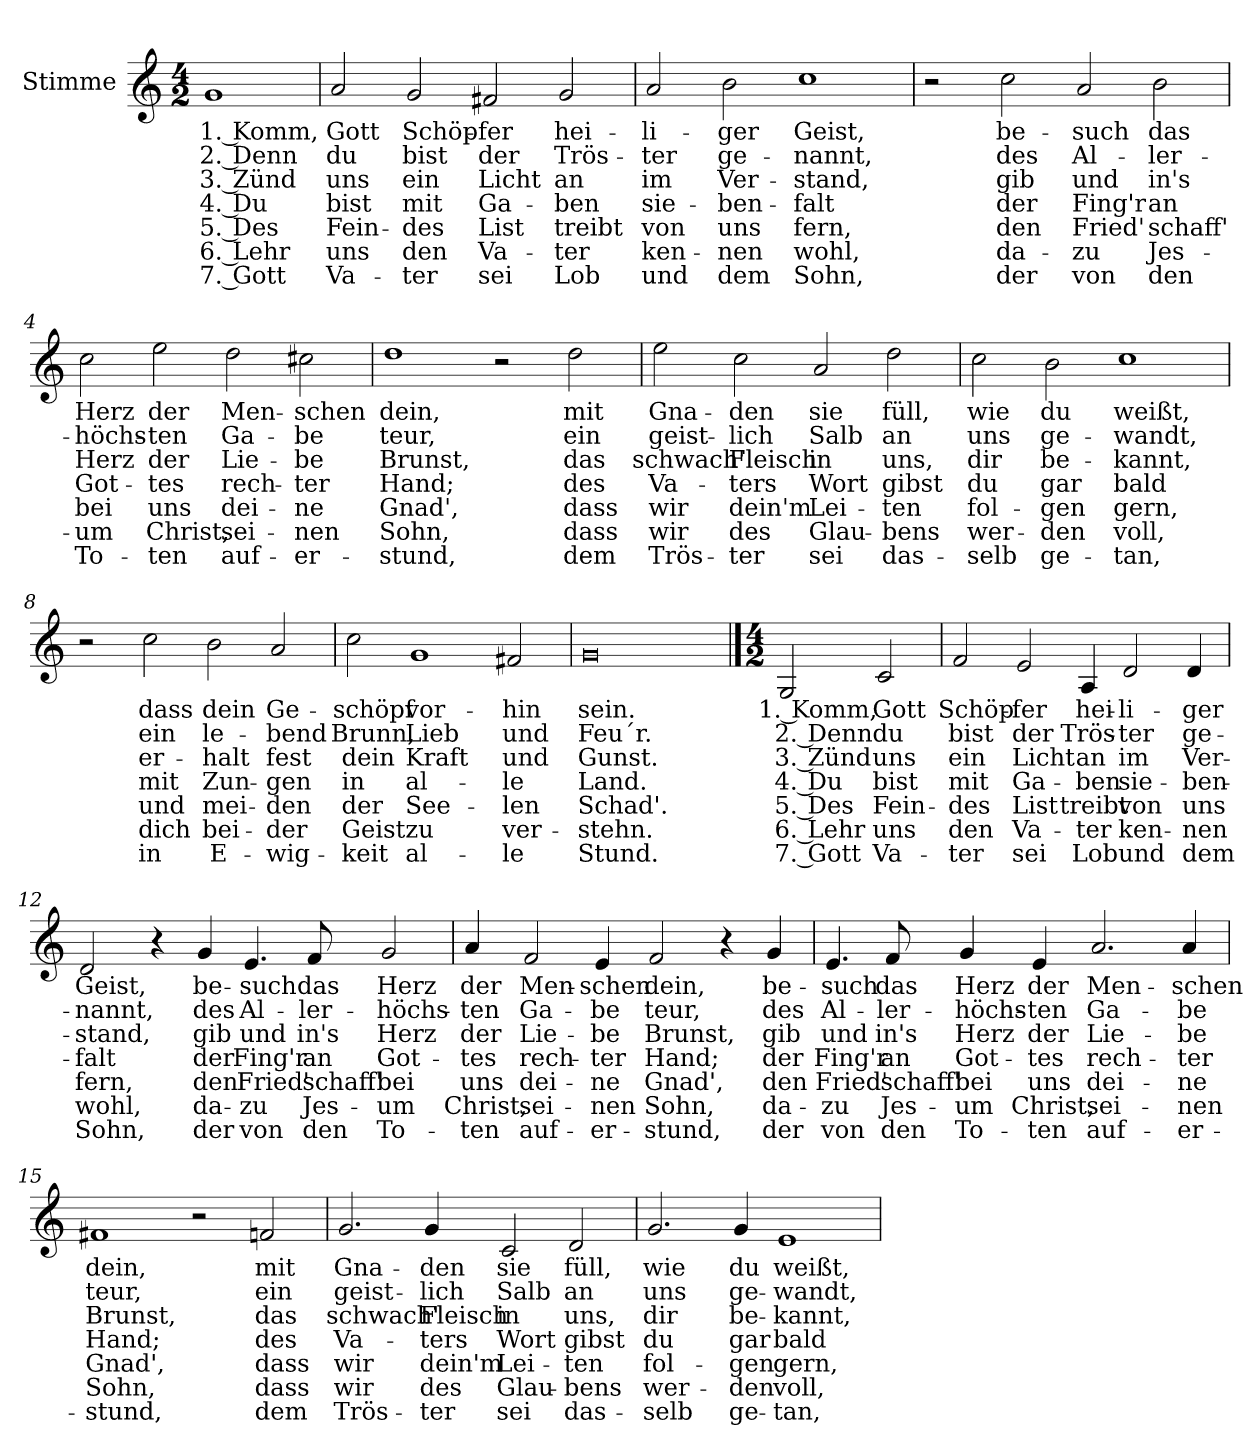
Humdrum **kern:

**kern	**text	**text	**text	**text	**text	**text	**text
*part1	*part1	*part1	*part1	*part1	*part1	*part1	*part1
*staff1	*staff1	*staff1	*staff1	*staff1	*staff1	*staff1	*staff1
*I"Stimme	*	*	*	*	*	*	*
*clefG2	*	*	*	*	*	*	*
*k[]	*	*	*	*	*	*	*
*M4/2	*	*	*	*	*	*	*
=	=	=	=	=	=	=	=
!	!LO:LY:b	!LO:LY:b	!LO:LY:b	!LO:LY:b	!LO:LY:b	!LO:LY:b	!LO:LY:b
1g	1. Komm,	2. Denn	3. Zünd	4. Du	5. Des	6. Lehr	7. Gott
=1	=1	=1	=1	=1	=1	=1	=1
!	!LO:LY:b	!LO:LY:b	!LO:LY:b	!LO:LY:b	!LO:LY:b	!LO:LY:b	!LO:LY:b
2a/	Gott	du	uns	bist	Fein-	uns	Va-
!	!LO:LY:b	!LO:LY:b	!LO:LY:b	!LO:LY:b	!LO:LY:b	!LO:LY:b	!LO:LY:b
2g/	Schöp-	bist	ein	mit	-des	den	-ter
!	!LO:LY:b	!LO:LY:b	!LO:LY:b	!LO:LY:b	!LO:LY:b	!LO:LY:b	!LO:LY:b
2f#X/	-fer	der	Licht	Ga-	List	Va-	sei
!	!LO:LY:b	!LO:LY:b	!LO:LY:b	!LO:LY:b	!LO:LY:b	!LO:LY:b	!LO:LY:b
2g/	hei-	Trös-	an	-ben	treibt	-ter	Lob
=2	=2	=2	=2	=2	=2	=2	=2
!	!LO:LY:b	!LO:LY:b	!LO:LY:b	!LO:LY:b	!LO:LY:b	!LO:LY:b	!LO:LY:b
2a/	-li-	-ter	im	sie-	von	ken-	und
!	!LO:LY:b	!LO:LY:b	!LO:LY:b	!LO:LY:b	!LO:LY:b	!LO:LY:b	!LO:LY:b
2b\	-ger	ge-	Ver-	-ben-	uns	-nen	dem
!	!LO:LY:b	!LO:LY:b	!LO:LY:b	!LO:LY:b	!LO:LY:b	!LO:LY:b	!LO:LY:b
1cc	Geist,	-nannt,	-stand,	-falt	fern,	wohl,	Sohn,
!!LO:LB:g=z
=3	=3	=3	=3	=3	=3	=3	=3
2r	.	.	.	.	.	.	.
!	!LO:LY:b	!LO:LY:b	!LO:LY:b	!LO:LY:b	!LO:LY:b	!LO:LY:b	!LO:LY:b
2cc\	be-	des	gib	der	den	da-	der
!	!LO:LY:b	!LO:LY:b	!LO:LY:b	!LO:LY:b	!LO:LY:b	!LO:LY:b	!LO:LY:b
2a/	-such	Al-	und	Fing'r	Fried'	-zu	von
!	!LO:LY:b	!LO:LY:b	!LO:LY:b	!LO:LY:b	!LO:LY:b	!LO:LY:b	!LO:LY:b
2b\	das	-ler-	in's	an	schaff'	Jes-	den
=4	=4	=4	=4	=4	=4	=4	=4
!	!LO:LY:b	!LO:LY:b	!LO:LY:b	!LO:LY:b	!LO:LY:b	!LO:LY:b	!LO:LY:b
2cc\	Herz	-höchs-	Herz	Got-	bei	-um	To-
!	!LO:LY:b	!LO:LY:b	!LO:LY:b	!LO:LY:b	!LO:LY:b	!LO:LY:b	!LO:LY:b
2ee\	der	-ten	der	-tes	uns	Christ,	-ten
!	!LO:LY:b	!LO:LY:b	!LO:LY:b	!LO:LY:b	!LO:LY:b	!LO:LY:b	!LO:LY:b
2dd\	Men-	Ga-	Lie-	rech-	dei-	sei-	auf-
!	!LO:LY:b	!LO:LY:b	!LO:LY:b	!LO:LY:b	!LO:LY:b	!LO:LY:b	!LO:LY:b
2cc#X\	-schen	-be	-be	-ter	-ne	-nen	-er-
=5	=5	=5	=5	=5	=5	=5	=5
!	!LO:LY:b	!LO:LY:b	!LO:LY:b	!LO:LY:b	!LO:LY:b	!LO:LY:b	!LO:LY:b
1dd	dein,	teur,	Brunst,	Hand;	Gnad',	Sohn,	-stund,
2r	.	.	.	.	.	.	.
!	!LO:LY:b	!LO:LY:b	!LO:LY:b	!LO:LY:b	!LO:LY:b	!LO:LY:b	!LO:LY:b
2dd\	mit	ein	das	des	dass	dass	dem
!!LO:LB:g=z
=6	=6	=6	=6	=6	=6	=6	=6
!	!LO:LY:b	!LO:LY:b	!LO:LY:b	!LO:LY:b	!LO:LY:b	!LO:LY:b	!LO:LY:b
2ee\	Gna-	geist-	schwach'	Va-	wir	wir	Trös-
!	!LO:LY:b	!LO:LY:b	!LO:LY:b	!LO:LY:b	!LO:LY:b	!LO:LY:b	!LO:LY:b
2cc\	-den	-lich	Fleisch	-ters	dein'm	des	-ter
!	!LO:LY:b	!LO:LY:b	!LO:LY:b	!LO:LY:b	!LO:LY:b	!LO:LY:b	!LO:LY:b
2a/	sie	Salb	in	Wort	Lei-	Glau-	sei
!	!LO:LY:b	!LO:LY:b	!LO:LY:b	!LO:LY:b	!LO:LY:b	!LO:LY:b	!LO:LY:b
2dd\	füll,	an	uns,	gibst	-ten	-bens	das-
=7	=7	=7	=7	=7	=7	=7	=7
!	!LO:LY:b	!LO:LY:b	!LO:LY:b	!LO:LY:b	!LO:LY:b	!LO:LY:b	!LO:LY:b
2cc\	wie	uns	dir	du	fol-	wer-	-selb
!	!LO:LY:b	!LO:LY:b	!LO:LY:b	!LO:LY:b	!LO:LY:b	!LO:LY:b	!LO:LY:b
2b\	du	ge-	be-	gar	-gen	-den	ge-
!	!LO:LY:b	!LO:LY:b	!LO:LY:b	!LO:LY:b	!LO:LY:b	!LO:LY:b	!LO:LY:b
1cc	weißt,	-wandt,	-kannt,	bald	gern,	voll,	-tan,
!!LO:LB:g=z
=8	=8	=8	=8	=8	=8	=8	=8
2r	.	.	.	.	.	.	.
!	!LO:LY:b	!LO:LY:b	!LO:LY:b	!LO:LY:b	!LO:LY:b	!LO:LY:b	!LO:LY:b
2cc\	dass	ein	er-	mit	und	dich	in
!	!LO:LY:b	!LO:LY:b	!LO:LY:b	!LO:LY:b	!LO:LY:b	!LO:LY:b	!LO:LY:b
2b\	dein	le-	-halt	Zun-	mei-	bei-	E-
!	!LO:LY:b	!LO:LY:b	!LO:LY:b	!LO:LY:b	!LO:LY:b	!LO:LY:b	!LO:LY:b
2a/	Ge-	-bend	fest	-gen	-den	-der	-wig-
=9	=9	=9	=9	=9	=9	=9	=9
!	!LO:LY:b	!LO:LY:b	!LO:LY:b	!LO:LY:b	!LO:LY:b	!LO:LY:b	!LO:LY:b
2cc\	-schöpf	Brunn,	dein	in	der	Geist	-keit
!	!LO:LY:b	!LO:LY:b	!LO:LY:b	!LO:LY:b	!LO:LY:b	!LO:LY:b	!LO:LY:b
1g	vor-	Lieb	Kraft	al-	See-	zu	al-
!	!LO:LY:b	!LO:LY:b	!LO:LY:b	!LO:LY:b	!LO:LY:b	!LO:LY:b	!LO:LY:b
2f#X/	-hin	und	und	-le	-len	ver-	-le
=10	=10	=10	=10	=10	=10	=10	=10
!	!LO:LY:b	!LO:LY:b	!LO:LY:b	!LO:LY:b	!LO:LY:b	!LO:LY:b	!LO:LY:b
0g	sein.	Feu´r.	Gunst.	Land.	Schad'.	-stehn.	Stund.
!!LO:PB:g=z
==10X1	==10X1	==10X1	==10X1	==10X1	==10X1	==10X1	==10X1
*M4/2	*	*	*	*	*	*	*
!	!LO:LY:b	!LO:LY:b	!LO:LY:b	!LO:LY:b	!LO:LY:b	!LO:LY:b	!LO:LY:b
2G/	1. Komm,	2. Denn	3. Zünd	4. Du	5. Des	6. Lehr	7. Gott
!	!LO:LY:b	!LO:LY:b	!LO:LY:b	!LO:LY:b	!LO:LY:b	!LO:LY:b	!LO:LY:b
2c/	Gott	du	uns	bist	Fein-	uns	Va-
=11	=11	=11	=11	=11	=11	=11	=11
!	!LO:LY:b	!LO:LY:b	!LO:LY:b	!LO:LY:b	!LO:LY:b	!LO:LY:b	!LO:LY:b
2f/	Schöp-	bist	ein	mit	-des	den	-ter
!	!LO:LY:b	!LO:LY:b	!LO:LY:b	!LO:LY:b	!LO:LY:b	!LO:LY:b	!LO:LY:b
2e/	-fer	der	Licht	Ga-	List	Va-	sei
!	!LO:LY:b	!LO:LY:b	!LO:LY:b	!LO:LY:b	!LO:LY:b	!LO:LY:b	!LO:LY:b
4A/	hei-	Trös-	an	-ben	treibt	-ter	Lob
!	!LO:LY:b	!LO:LY:b	!LO:LY:b	!LO:LY:b	!LO:LY:b	!LO:LY:b	!LO:LY:b
2d/	-li-	-ter	im	sie-	von	ken-	und
!	!LO:LY:b	!LO:LY:b	!LO:LY:b	!LO:LY:b	!LO:LY:b	!LO:LY:b	!LO:LY:b
4d/	-ger	ge-	Ver-	-ben-	uns	-nen	dem
=12	=12	=12	=12	=12	=12	=12	=12
!	!LO:LY:b	!LO:LY:b	!LO:LY:b	!LO:LY:b	!LO:LY:b	!LO:LY:b	!LO:LY:b
2d/	Geist,	-nannt,	-stand,	-falt	fern,	wohl,	Sohn,
4r	.	.	.	.	.	.	.
!	!LO:LY:b	!LO:LY:b	!LO:LY:b	!LO:LY:b	!LO:LY:b	!LO:LY:b	!LO:LY:b
4g/	be-	des	gib	der	den	da-	der
!	!LO:LY:b	!LO:LY:b	!LO:LY:b	!LO:LY:b	!LO:LY:b	!LO:LY:b	!LO:LY:b
4.e/	-such	Al-	und	Fing'r	Fried'	-zu	von
!	!LO:LY:b	!LO:LY:b	!LO:LY:b	!LO:LY:b	!LO:LY:b	!LO:LY:b	!LO:LY:b
8f/	das	-ler-	in's	an	schaff'	Jes-	den
!	!LO:LY:b	!LO:LY:b	!LO:LY:b	!LO:LY:b	!LO:LY:b	!LO:LY:b	!LO:LY:b
2g/	Herz	-höchs-	Herz	Got-	bei	-um	To-
!!LO:LB:g=z
=13	=13	=13	=13	=13	=13	=13	=13
!	!LO:LY:b	!LO:LY:b	!LO:LY:b	!LO:LY:b	!LO:LY:b	!LO:LY:b	!LO:LY:b
4a/	der	-ten	der	-tes	uns	Christ,	-ten
!	!LO:LY:b	!LO:LY:b	!LO:LY:b	!LO:LY:b	!LO:LY:b	!LO:LY:b	!LO:LY:b
2f/	Men-	Ga-	Lie-	rech-	dei-	sei-	auf-
!	!LO:LY:b	!LO:LY:b	!LO:LY:b	!LO:LY:b	!LO:LY:b	!LO:LY:b	!LO:LY:b
4e/	-schen	-be	-be	-ter	-ne	-nen	-er-
!	!LO:LY:b	!LO:LY:b	!LO:LY:b	!LO:LY:b	!LO:LY:b	!LO:LY:b	!LO:LY:b
2f/	dein,	teur,	Brunst,	Hand;	Gnad',	Sohn,	-stund,
4r	.	.	.	.	.	.	.
!	!LO:LY:b	!LO:LY:b	!LO:LY:b	!LO:LY:b	!LO:LY:b	!LO:LY:b	!LO:LY:b
4g/	be-	des	gib	der	den	da-	der
=14	=14	=14	=14	=14	=14	=14	=14
!	!LO:LY:b	!LO:LY:b	!LO:LY:b	!LO:LY:b	!LO:LY:b	!LO:LY:b	!LO:LY:b
4.e/	-such	Al-	und	Fing'r	Fried'	-zu	von
!	!LO:LY:b	!LO:LY:b	!LO:LY:b	!LO:LY:b	!LO:LY:b	!LO:LY:b	!LO:LY:b
8f/	das	-ler-	in's	an	schaff'	Jes-	den
!	!LO:LY:b	!LO:LY:b	!LO:LY:b	!LO:LY:b	!LO:LY:b	!LO:LY:b	!LO:LY:b
4g/	Herz	-höchs-	Herz	Got-	bei	-um	To-
!	!LO:LY:b	!LO:LY:b	!LO:LY:b	!LO:LY:b	!LO:LY:b	!LO:LY:b	!LO:LY:b
4e/	der	-ten	der	-tes	uns	Christ,	-ten
!	!LO:LY:b	!LO:LY:b	!LO:LY:b	!LO:LY:b	!LO:LY:b	!LO:LY:b	!LO:LY:b
2.a/	Men-	Ga-	Lie-	rech-	dei-	sei-	auf-
!	!LO:LY:b	!LO:LY:b	!LO:LY:b	!LO:LY:b	!LO:LY:b	!LO:LY:b	!LO:LY:b
4a/	-schen	-be	-be	-ter	-ne	-nen	-er-
!!LO:LB:g=z
=15	=15	=15	=15	=15	=15	=15	=15
!	!LO:LY:b	!LO:LY:b	!LO:LY:b	!LO:LY:b	!LO:LY:b	!LO:LY:b	!LO:LY:b
1f#X	dein,	teur,	Brunst,	Hand;	Gnad',	Sohn,	-stund,
2r	.	.	.	.	.	.	.
!	!LO:LY:b	!LO:LY:b	!LO:LY:b	!LO:LY:b	!LO:LY:b	!LO:LY:b	!LO:LY:b
2fn/	mit	ein	das	des	dass	dass	dem
=16	=16	=16	=16	=16	=16	=16	=16
!	!LO:LY:b	!LO:LY:b	!LO:LY:b	!LO:LY:b	!LO:LY:b	!LO:LY:b	!LO:LY:b
2.g/	Gna-	geist-	schwach'	Va-	wir	wir	Trös-
!	!LO:LY:b	!LO:LY:b	!LO:LY:b	!LO:LY:b	!LO:LY:b	!LO:LY:b	!LO:LY:b
4g/	-den	-lich	Fleisch	-ters	dein'm	des	-ter
!	!LO:LY:b	!LO:LY:b	!LO:LY:b	!LO:LY:b	!LO:LY:b	!LO:LY:b	!LO:LY:b
2c/	sie	Salb	in	Wort	Lei-	Glau-	sei
!	!LO:LY:b	!LO:LY:b	!LO:LY:b	!LO:LY:b	!LO:LY:b	!LO:LY:b	!LO:LY:b
2d/	füll,	an	uns,	gibst	-ten	-bens	das-
=17	=17	=17	=17	=17	=17	=17	=17
!	!LO:LY:b	!LO:LY:b	!LO:LY:b	!LO:LY:b	!LO:LY:b	!LO:LY:b	!LO:LY:b
2.g/	wie	uns	dir	du	fol-	wer-	-selb
!	!LO:LY:b	!LO:LY:b	!LO:LY:b	!LO:LY:b	!LO:LY:b	!LO:LY:b	!LO:LY:b
4g/	du	ge-	be-	gar	-gen	-den	ge-
!	!LO:LY:b	!LO:LY:b	!LO:LY:b	!LO:LY:b	!LO:LY:b	!LO:LY:b	!LO:LY:b
1e	weißt,	-wandt,	-kannt,	bald	gern,	voll,	-tan,
=	=	=	=	=	=	=	=
*-	*-	*-	*-	*-	*-	*-	*-
